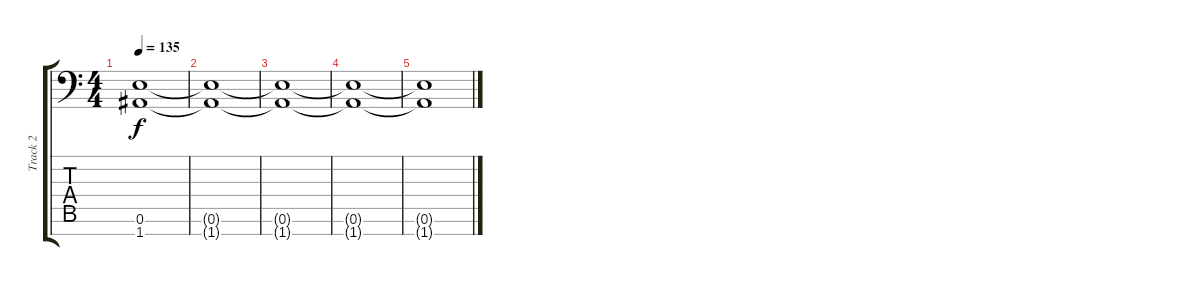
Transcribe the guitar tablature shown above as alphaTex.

\track ("Track 2" "Track 2") {instrument distortionguitar}
\staff {score tabs}
\tuning (E4 B3 G3 D3 A2 E2 A1) {hide}
\ts (4 4)
\tempo 135
\clef f4
\ks c
(0.6 1.7).1{dy f} |
(0.6{t} 1.7{t}).1 |
(0.6{t} 1.7{t}).1 |
(0.6{t} 1.7{t}).1 |
(0.6{t} 1.7{t}).1
